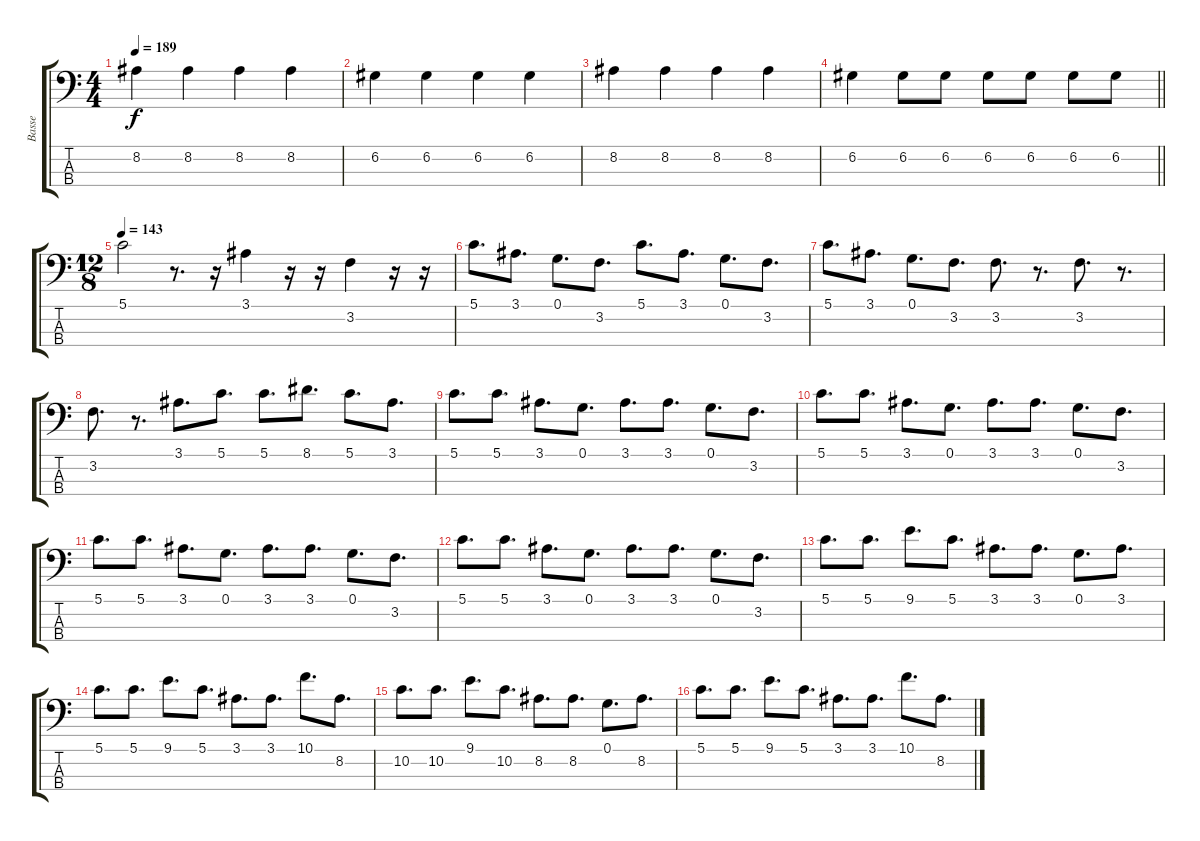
\track ("Basse" "Basse") {instrument electricbassfinger}
\staff {score tabs}
\tuning (G2 D2 A1 E1) {hide}
\ts (4 4)
\tempo 189
\clef f4
\ks c
8.2.4{dy f} 8.2.4 8.2.4 8.2.4 |
6.2.4 6.2.4 6.2.4 6.2.4 |
8.2.4 8.2.4 8.2.4 8.2.4 |
\barLineRight lightlight
6.2.4 6.2.8 6.2.8 6.2.8 6.2.8 6.2.8 6.2.8 |
\ts (12 8)
\tempo 143
5.1.2 r.8{d} r.16 3.1.4 r.16 r.16 3.2.4 r.16 r.16 |
5.1.8{d} 3.1.8{d} 0.1.8{d} 3.2.8{d} 5.1.8{d} 3.1.8{d} 0.1.8{d} 3.2.8{d} |
5.1.8{d} 3.1.8{d} 0.1.8{d} 3.2.8{d} 3.2.8{d} r.8{d} 3.2.8{d} r.8{d} |
3.2.8{d} r.8{d} 3.1.8{d} 5.1.8{d} 5.1.8{d} 8.1.8{d} 5.1.8{d} 3.1.8{d} |
5.1.8{d} 5.1.8{d} 3.1.8{d} 0.1.8{d} 3.1.8{d} 3.1.8{d} 0.1.8{d} 3.2.8{d} |
5.1.8{d} 5.1.8{d} 3.1.8{d} 0.1.8{d} 3.1.8{d} 3.1.8{d} 0.1.8{d} 3.2.8{d} |
5.1.8{d} 5.1.8{d} 3.1.8{d} 0.1.8{d} 3.1.8{d} 3.1.8{d} 0.1.8{d} 3.2.8{d} |
5.1.8{d} 5.1.8{d} 3.1.8{d} 0.1.8{d} 3.1.8{d} 3.1.8{d} 0.1.8{d} 3.2.8{d} |
5.1.8{d} 5.1.8{d} 9.1.8{d} 5.1.8{d} 3.1.8{d} 3.1.8{d} 0.1.8{d} 3.1.8{d} |
5.1.8{d} 5.1.8{d} 9.1.8{d} 5.1.8{d} 3.1.8{d} 3.1.8{d} 10.1.8{d} 8.2.8{d} |
10.2.8{d} 10.2.8{d} 9.1.8{d} 10.2.8{d} 8.2.8{d} 8.2.8{d} 0.1.8{d} 8.2.8{d} |
5.1.8{d} 5.1.8{d} 9.1.8{d} 5.1.8{d} 3.1.8{d} 3.1.8{d} 10.1.8{d} 8.2.8{d}
